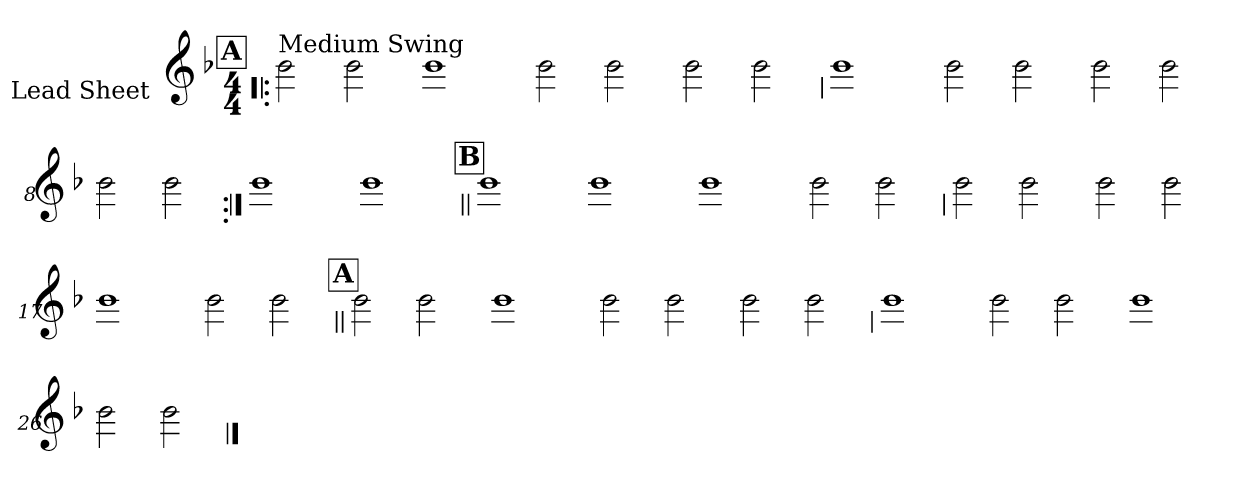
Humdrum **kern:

**kern
*part1
*staff1
*I"Lead Sheet
*stria0
*clefG2
*k[b-]
*F:
*M4/4
!!LO:REH:place=s1:a:t=A
=1!|:
!LO:TX:a:t=Medium Swing
2b-
2b-
=2-
1b-
=3-
2b-
2b-
=4-
2b-
2b-
!!LO:LB:g=z
=5
1b-
=6-
2b-
2b-
=7-
2b-
2b-
=8-
2b-
2b-
!!LO:LB:g=z
=9:|!
1b-
=10-
1b-
!!LO:LB:g=z
!!LO:REH:place=s1:a:t=B
=11||
1b-
=12-
1b-
=13-
1b-
=14-
2b-
2b-
!!LO:LB:g=z
=15
2b-
2b-
=16-
2b-
2b-
=17-
1b-
=18-
2b-
2b-
!!LO:LB:g=z
!!LO:REH:place=s1:a:t=A
=19||
2b-
2b-
=20-
1b-
=21-
2b-
2b-
=22-
2b-
2b-
!!LO:LB:g=z
=23
1b-
=24-
2b-
2b-
=25-
1b-
=26-
2b-
2b-
==
*-
